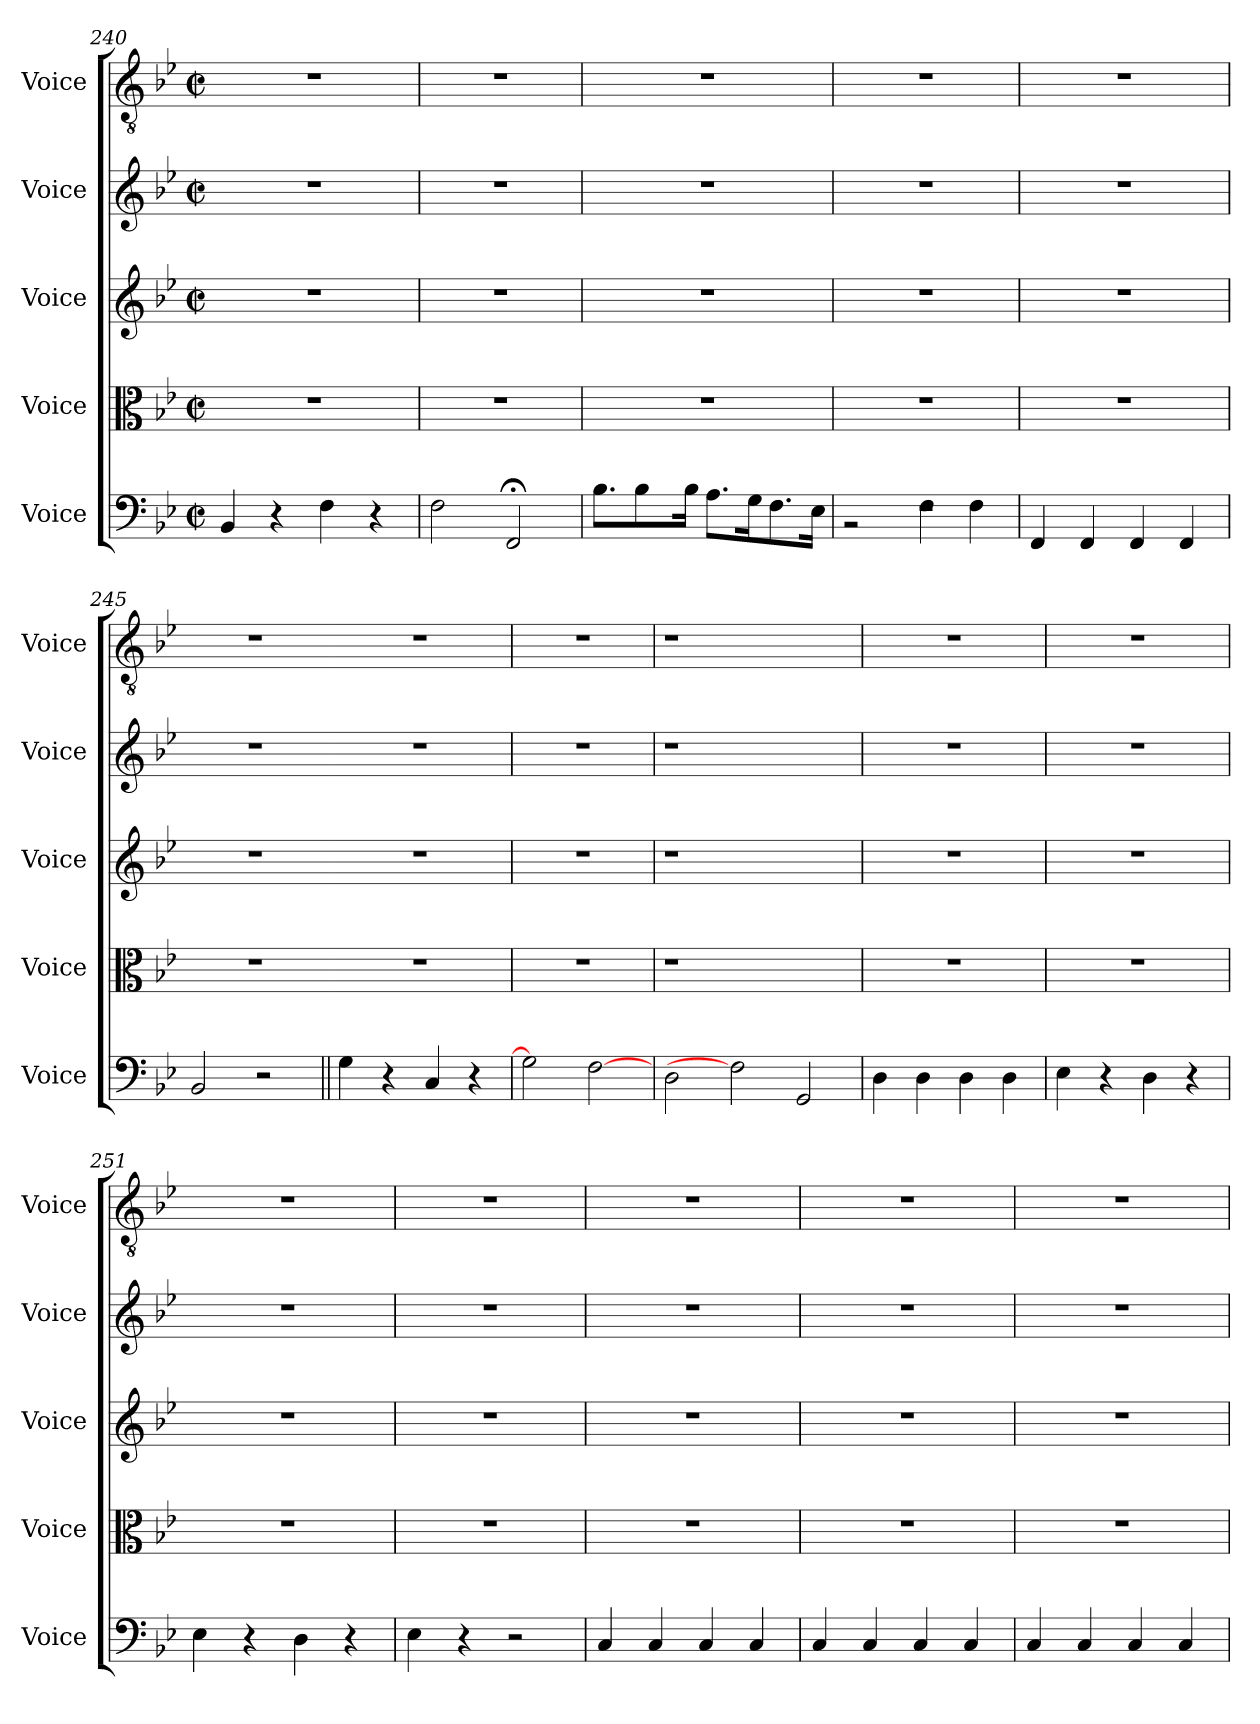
**kern	**kern	**kern	**kern	**kern
*part5	*part4	*part3	*part2	*part1
*staff5	*staff4	*staff3	*staff2	*staff1
*I"Voice	*I"Voice	*I"Voice	*I"Voice	*I"Voice
*I'Voice	*I'Voice	*I'Voice	*I'Voice	*I'Voice
*clefF4	*clefC3	*clefG2	*clefG2	*clefGv2
*k[b-e-]	*k[b-e-]	*k[b-e-]	*k[b-e-]	*k[b-e-]
*M2/2	*M2/2	*M2/2	*M2/2	*M2/2
*met(c|)	*met(c|)	*met(c|)	*met(c|)	*met(c|)
=240	=240	=240	=240	=240
4BB-/	1r	1r	1r	1r
4r	.	.	.	.
4F\	.	.	.	.
4r	.	.	.	.
=241	=241	=241	=241	=241
2F\	1r	1r	1r	1r
2FF;</	.	.	.	.
!!LO:LB:g=z
=242	=242	=242	=242	=242
8.B-\L	1r	1r	1r	1r
4B-\	.	.	.	.
16B-\Jk	.	.	.	.
8.A\L	.	.	.	.
16G\k	.	.	.	.
8.F\	.	.	.	.
16E-\Jk	.	.	.	.
=243	=243	=243	=243	=243
*^	*	*	*	*
1rF	2r	1r	1r	1r	1r
.	4F\	.	.	.	.
.	4F\	.	.	.	.
*v	*v	*	*	*	*
=244	=244	=244	=244	=244
4FF/	1r	1r	1r	1r
4FF/	.	.	.	.
4FF/	.	.	.	.
4FF/	.	.	.	.
!!LO:LB:g=z
=245	=245	=245	=245	=245
2BB-/	1r	1r	1r	1r
2r	.	.	.	.
=246||	=246	=246	=246	=246
4G\	1r	1r	1r	1r
4r	.	.	.	.
4C/	.	.	.	.
4r	.	.	.	.
=247	=247	=247	=247	=247
2G\]	1r	1r	1r	1r
[2F	.	.	.	.
=248	=248	=248	=248	=248
2D\	1r	1r	1r	1r
2F]	.	.	.	.
2GG/	2ryy	2ryy	2ryy	2ryy
!!LO:LB:g=z
=249	=249	=249	=249	=249
4D\	1r	1r	1r	1r
4D\	.	.	.	.
4D\	.	.	.	.
4D\	.	.	.	.
=250	=250	=250	=250	=250
4E-\	1r	1r	1r	1r
4r	.	.	.	.
4D\	.	.	.	.
4r	.	.	.	.
=251	=251	=251	=251	=251
4E-\	1r	1r	1r	1r
4r	.	.	.	.
4D\	.	.	.	.
4r	.	.	.	.
=252	=252	=252	=252	=252
4E-\	1r	1r	1r	1r
4r	.	.	.	.
2rE	.	.	.	.
!!LO:LB:g=z
=253	=253	=253	=253	=253
4C/	1r	1r	1r	1r
4C/	.	.	.	.
4C/	.	.	.	.
4C/	.	.	.	.
=254	=254	=254	=254	=254
4C/	1r	1r	1r	1r
4C/	.	.	.	.
4C/	.	.	.	.
4C/	.	.	.	.
=255	=255	=255	=255	=255
4C/	1r	1r	1r	1r
4C/	.	.	.	.
4C/	.	.	.	.
4C/	.	.	.	.
=	=	=	=	=
*-	*-	*-	*-	*-
